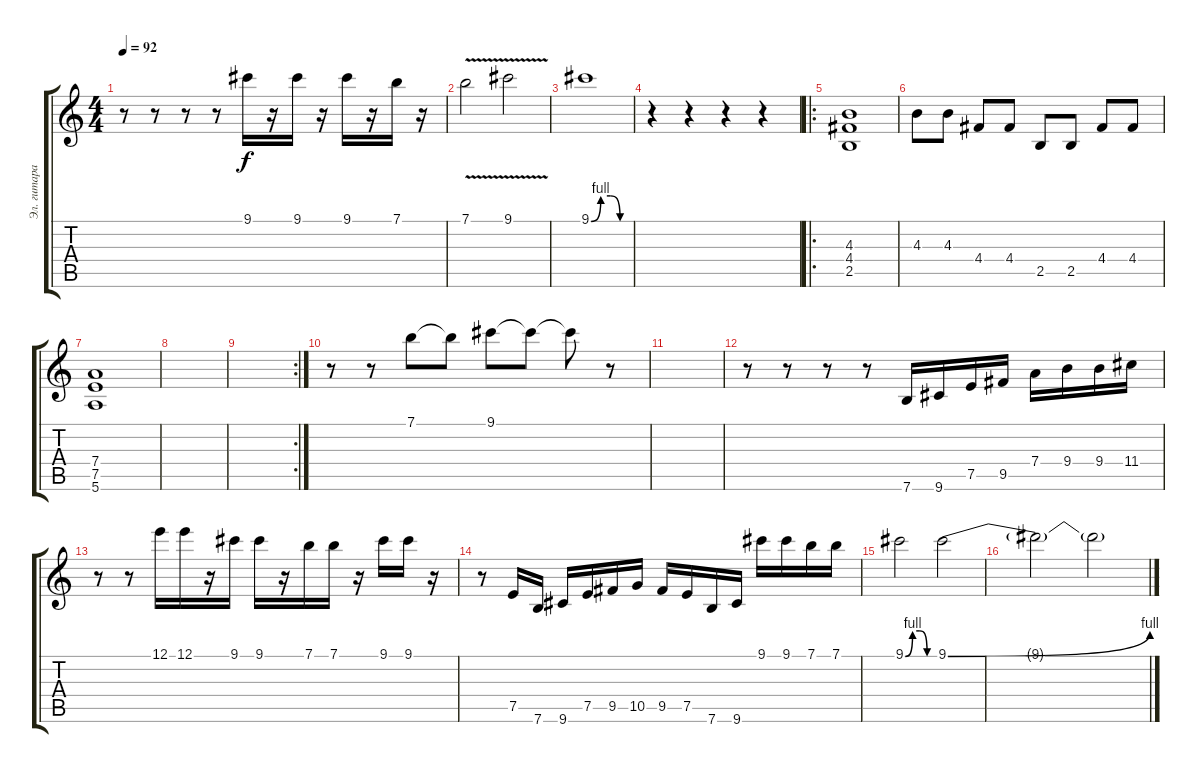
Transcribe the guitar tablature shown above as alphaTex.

\track ("Эл. гитара" "Эл. гитара") {instrument overdrivenguitar}
\staff {score tabs}
\tuning (E4 B3 G3 D3 A2 E2) {hide}
\ts (4 4)
\tempo 92
\clef g2
\ks c
r.8{dy f} r.8 r.8 r.8 9.1.16 r.16 9.1.16 r.16 9.1.16 r.16 7.1.16 r.16 |
7.1{v}.2 9.1{v}.2 |
9.1{be (custom 0 0 15 4 30 4 45 0 60 0)}.1 |
r.4 r.4 r.4 r.4 |
\ro
(4.3 4.4 2.5).1 |
4.3.8 4.3.8 4.4.8 4.4.8 2.5.8 2.5.8 4.4.8 4.4.8 |
(7.4 7.5 5.6).1 |
|
\rc 2
|
r.8 r.8 7.1.8 7.1{t}.8 9.1.8 9.1{t}.8 9.1{t}.8 r.8 |
|
r.8 r.8 r.8 r.8 7.6.16 9.6.16 7.5.16 9.5.16 7.4.16 9.4.16 9.4.16 11.4.16 |
r.8 r.8 12.1.16 12.1.16 r.16 9.1.16 9.1.16 r.16 7.1.16 7.1.16 r.16 9.1.16 9.1.16 r.16 |
r.8 7.5.16 7.6.16 9.6.16 7.5.16 9.5.16 10.5.16 9.5.16 7.5.16 7.6.16 9.6.16 9.1.16 9.1.16 7.1.16 7.1.16 |
9.1{be (custom 0 0 15 4 30 4 45 0 60 0)}.2 9.1{be (bend 0 0 60 4)}.2 |
9.1{t}.2 9.1{t}.2
